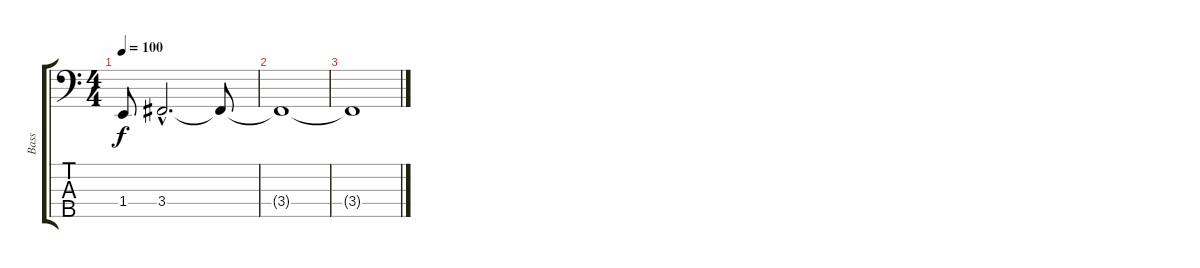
\track ("Bass" "Bass") {instrument electricbassfinger}
\staff {score tabs}
\tuning (Gb2 Db2 Ab1 Eb1 Bb0) {hide}
\ts (4 4)
\tempo 100
\clef f4
\ks c
1.4.8{dy f} 3.4{hac}.2{d} 3.4{t}.8 |
3.4{t}.1 |
3.4{t}.1
